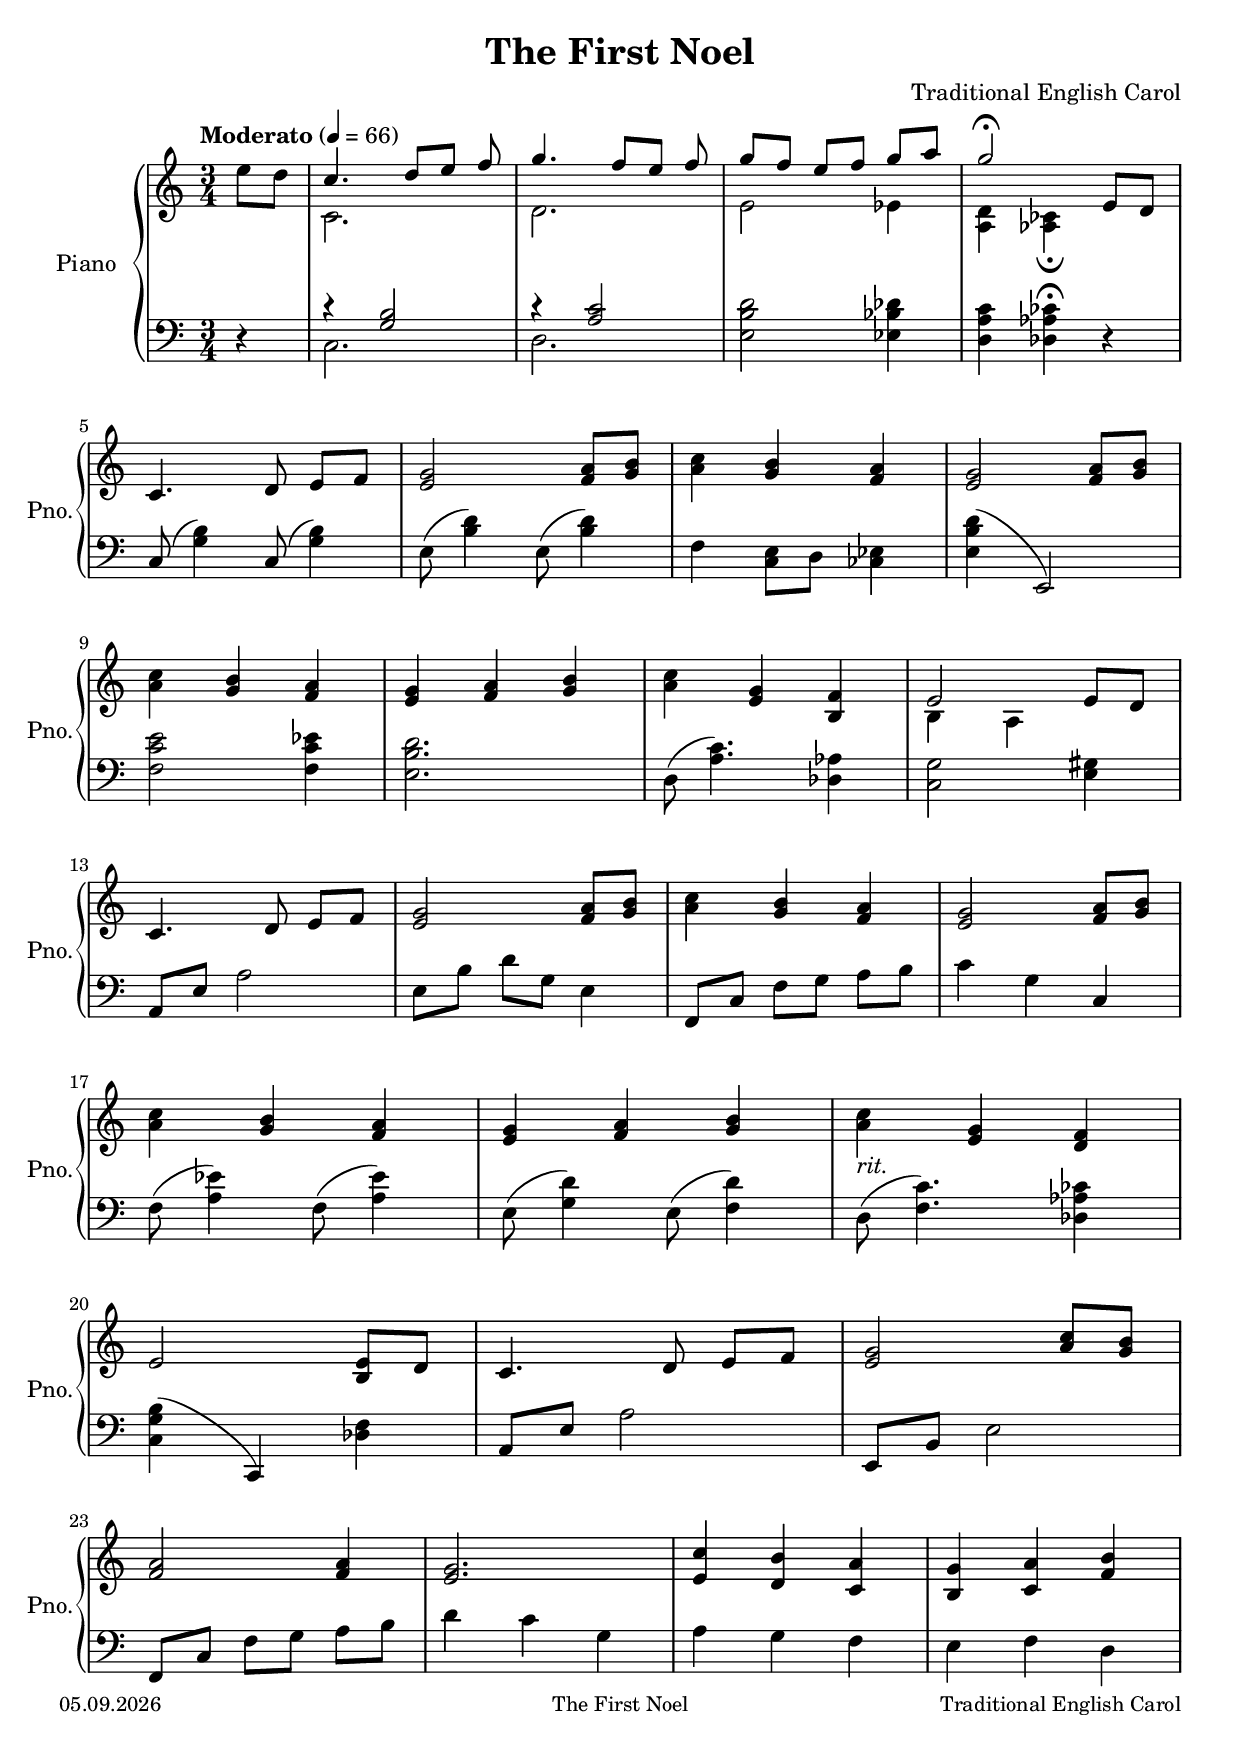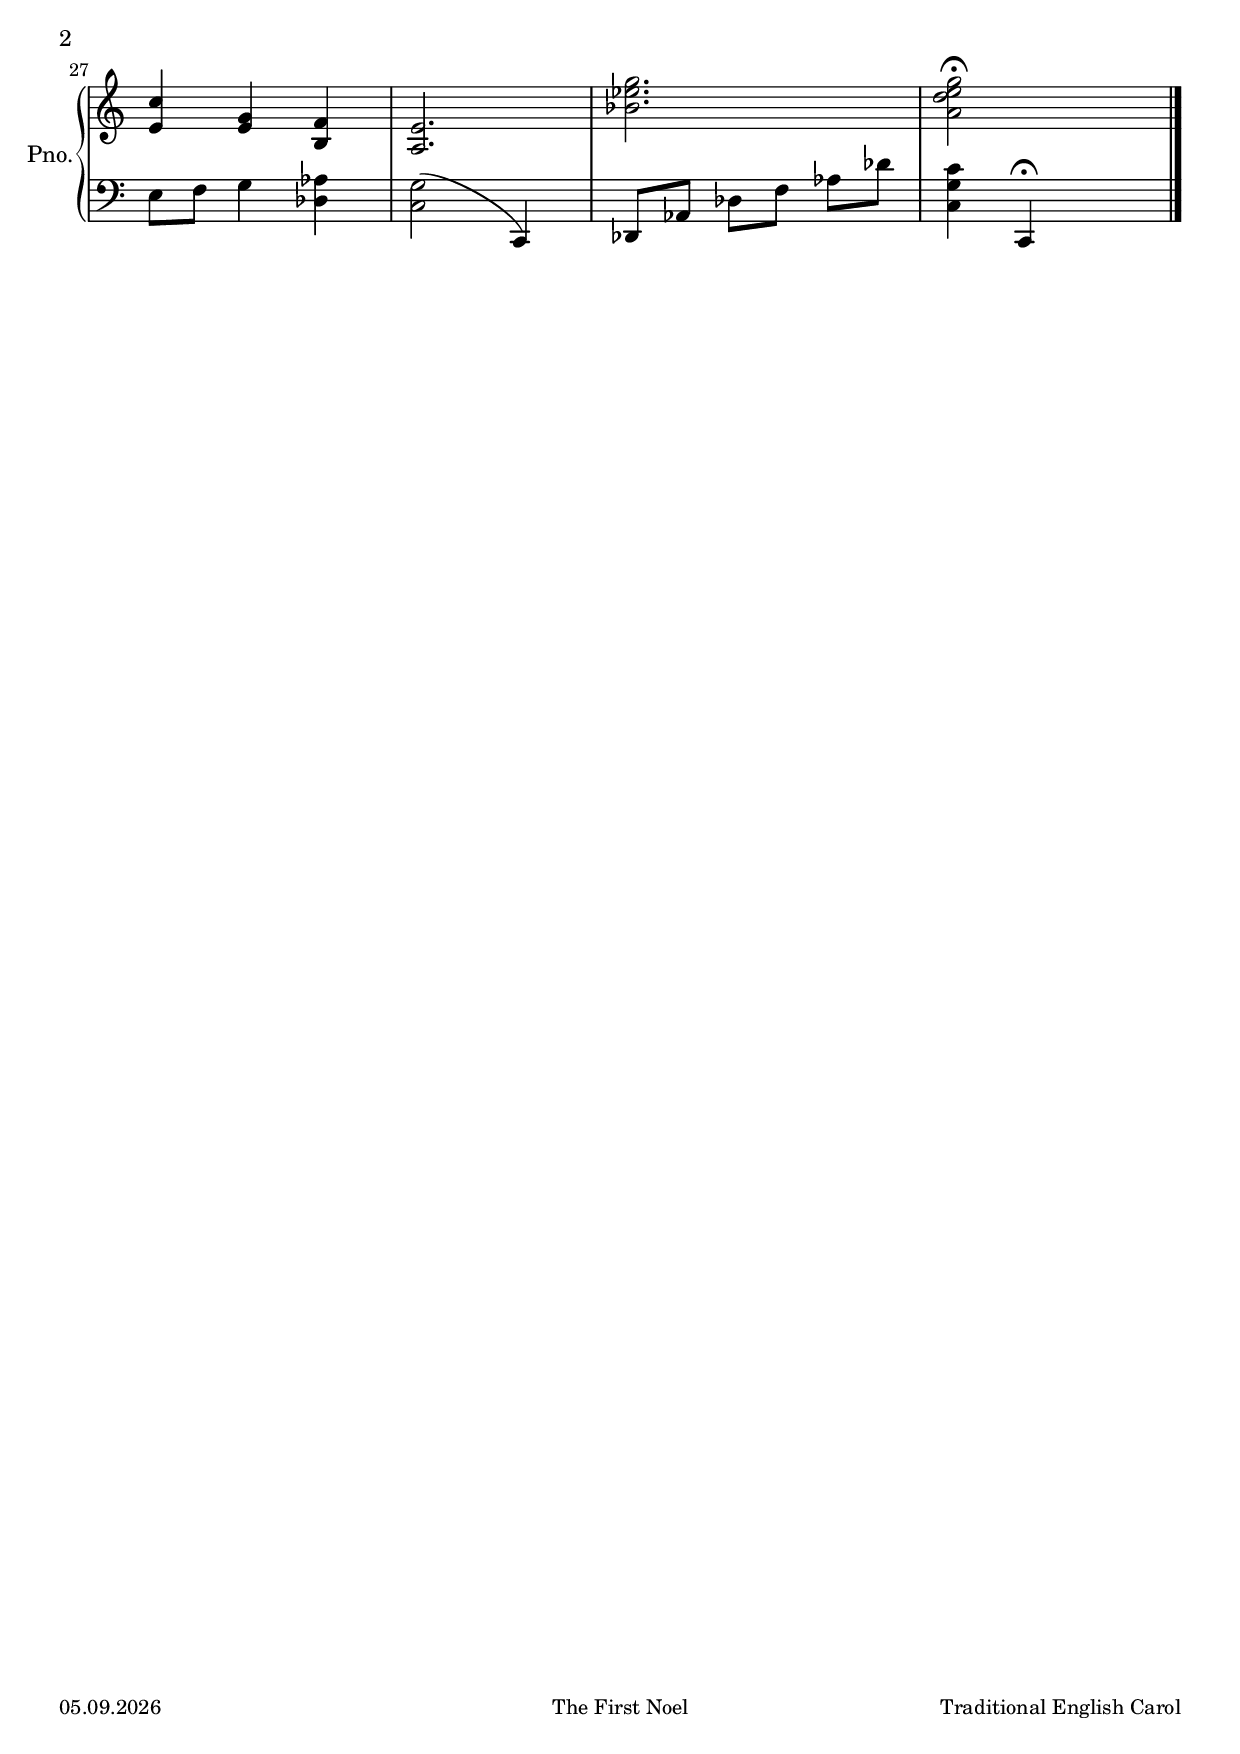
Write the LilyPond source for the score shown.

\version "2.18.2"

\include "../globals.ily"
\version "2.18.2"

\include "../globals.ily"

pianoTreble = \relative c'' { 
  \globalSettings
  \clef treble
  e8 d | << {c4. d8[ e] f} \\ { c,2. }>> | << {g''4. f8[ e] f}\\{d,2.} >> | << {g'8 f e[ f] g a} \\ { e,2 es4 } >> | << { g'2\fermata e,8 d } \\ {<a d>4 <as ces>4\fermata s} >> | \break 
  %5
  c4. d8 e[ f] | <e g>2 <f a>8 <g b> | <a c>4 <g b> <f a> | <e g>2 <f a>8 <g b> | \break
  %9
  <a c>4 <g b> <f a> | <e g> <f a> <g b> | <a c> <e g> <b f'> | <<{e2 e8 d}\\{b4 a s}>> | \break
  %13
  c4. d8 e[ f] | <e g>2 <f a>8 <g b> | <a c>4 <g b> <f a> | <e g>2 <f a>8 <g b> | \break
  %17
  <a c>4 <g b> <f a> | <e g> <f a> <g b> | <a c>_\markup{ \italic "rit." } <e g> <d f> | \break
  %20
  e2 <b e>8 d | c4. d8 e[ f] | <e g>2 <a c>8 <g b> | \break
  %23
  <f a>2 <f a>4 | <e g>2. | <e c'>4 <d b'> <c a'> | <b g'> <c a'> <f b> | \break 
  %27
  <e c'> <e g> <b f'> | <a e'>2. | <bes' es g>2. | <a d e g>2\fermata s4
  \bar "|." 
}

pianoBass = \relative c {
  \globalSettings
  \clef bass
  r4 |
  <<{r4 <g' b>2}\\{c,2.}>> |
  <<{r4 <a' c>2}\\{d,2.}>> |
  <e b' d>2 <es bes' des>4 |
  <d a' c>4 <des as' ces>\fermata r | \break
  %5
  c8( <g' b>4) c,8( <g' b>4) |
  e8( <b' d>4) e,8( <b' d>4) |
  f4 <c e>8 d <ces es>4 |
  <e b' d>4( e,2) | \break
  %9
  <f' c' e>2 <f c' es>4 |
  <e b' d>2. |
  d8( <a' c>4.) <des, as'>4 | 
  <c g'>2 <e gis>4 | \break
  %13
  a,8 e' a2 |
  e8 b' d[ g,] e4 |
  f,8 c' f[ g] a b |
  c4 g c, | \break
  %17
  f8( <a es'>4) f8( <a es'>4) |
  e8( <g d'>4) e8( <f d'>4) |
  d8( <f c'>4.) <des as' ces>4 | \break
  %20
  <c g' b>4( c,) <des' f> |
  a8 e' a2 |
  e,8 b' e2 | 
  f,8 c' f[ g] a b |
  d4 c g |
  a g f |
  e f d | \break
  %27
  e8 f g4 <des as'> |
  <c g'>2( c,4) |
  des8 as' des[ f] as des |
  <c, g' c>4 c,\fermata s |
\bar "|." }


\score {
  <<  
    \new PianoStaff \with { instrumentName = "Piano" shortInstrumentName = "Pno." } { << 
      \new Staff { \pianoTreble } 
      \new Staff { \pianoBass } 
    >> }        
  >>
  \layout { 
    indent = 1.5\cm
    short-indent = 0.5\cm
  }
}
